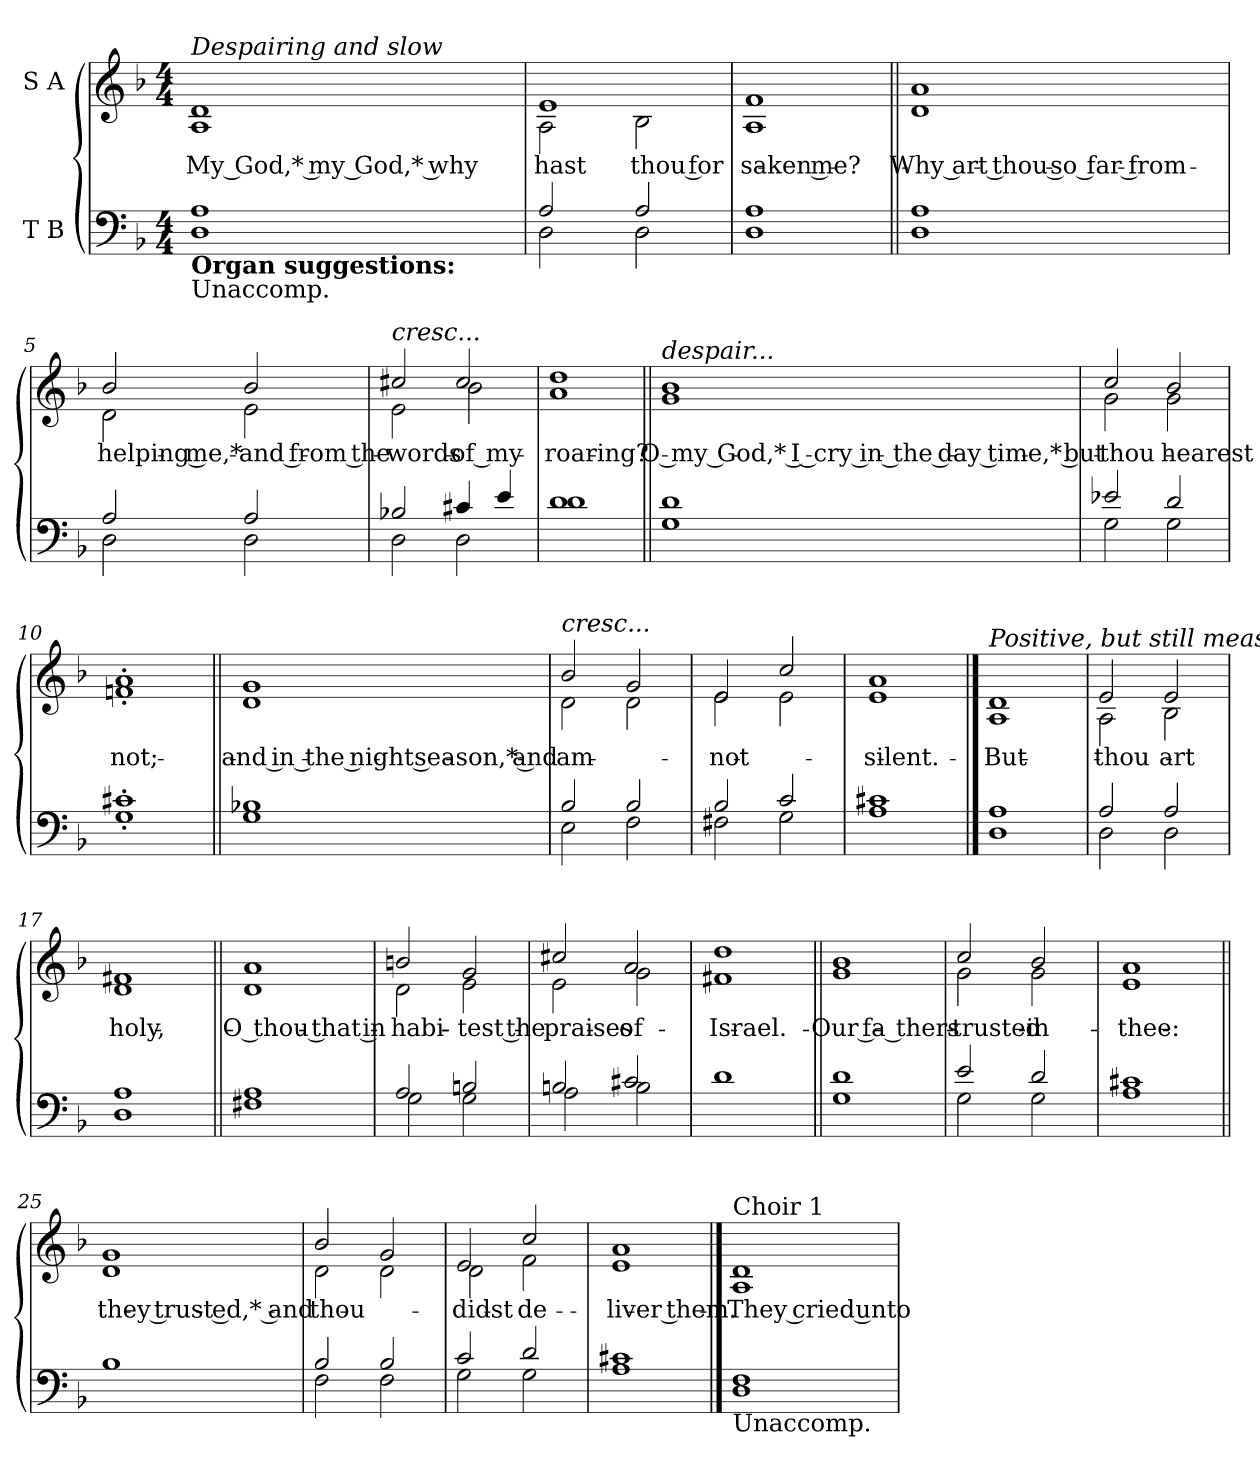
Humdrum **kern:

**kern	**kern	**text
*part2	*part1	*part1
*staff2	*staff1	*staff1
*I"T B	*I"S A	*
*clefF4	*clefG2	*
*k[b-]	*k[b-]	*
*M4/4	*M4/4	*
=1	=1	=1
*^	*^	*
!	!	!LO:TX:a:i:t=Despairing and slow	!	!
!LO:TX:b:B:t=Organ suggestions&colon;	!	!	!	!
!LO:TX:b:t=Unaccomp.	!	!	!	!
!	!	!	!	!LO:LY:b
1A	1D	1d	1A	My God,* my God,* why
=2	=2	=2	=2	=2
!	!	!	!	!LO:LY:b
2A/	2D\	1e	2A\	hast
!	!	!	!	!LO:LY:b
2A/	2D\	.	2B-\	thou for-
=3	=3	=3	=3	=3
!	!	!	!	!LO:LY:b
1A	1D	1f	1A	-saken me?
=4||	=4||	=4||	=4||	=4||
!	!	!	!	!LO:LY:b
1A	1D	1a	1d	Why art thou so far from
!!LO:LB:g=z	!!
=5	=5	=5	=5	=5
!	!	!	!	!LO:LY:b
2A/	2D\	2b-/	2d\	helping me,*
!	!	!	!	!LO:LY:b
2A/	2D\	2b-/	2e\	and from the
=6	=6	=6	=6	=6
!	!	!LO:TX:a:i:t=cresc...	!	!
!	!	!	!	!LO:LY:b
2B-X/	2D\	2cc#X/	2e\	words
!	!	!	!	!LO:LY:b
4c#X/	2D\	2cc#/	2b-i\	of my
4e/	.	.	.	.
=7	=7	=7	=7	=7
!	!	!	!	!LO:LY:b
1d	1d	1dd	1a	roaring?
=8||	=8||	=8||	=8||	=8||
!	!	!LO:TX:a:i:t=despair...	!	!
!	!	!	!	!LO:LY:b
1d	1G	1b-	1g	O my God,* I cry in the day time,* but
=9	=9	=9	=9	=9
!	!	!	!	!LO:LY:b
2e-X/	2G\	2cc/	2g\	thou
!	!	!	!	!LO:LY:b
2d/	2G\	2b-/	2g\	hearest
!!LO:LB:g=z	!!
=10	=10	=10	=10	=10
!	!	!	!	!LO:LY:b
1c#X'	1G'	1a'	1fni'	not;
=11||	=11||	=11||	=11||	=11||
!	!	!	!	!LO:LY:b
1B-X	1G	1g	1d	and in the night season,* and
=12	=12	=12	=12	=12
!	!	!LO:TX:a:i:t=cresc...	!	!
!	!	!	!	!LO:LY:b
2B-/	2E\	2b-/	2d\	am
2B-/	2F\	2g/	2d\	.
=13	=13	=13	=13	=13
!	!	!	!	!LO:LY:b
2B-/	2F#X\	2e/	2e\	not
2c/	2G\	2cc/	2e\	.
=14	=14	=14	=14	=14
!	!	!	!	!LO:LY:b
1c#X	1A	1a	1e	silent.
==15	==15	==15	==15	==15
!	!	!LO:TX:a:i:t=Positive, but still measured	!	!
!	!	!	!	!LO:LY:b
1A	1D	1d	1A	But
=16	=16	=16	=16	=16
!	!	!	!	!LO:LY:b
2A/	2D\	2e/	2A\	thou
!	!	!	!	!LO:LY:b
2A/	2D\	2e/	2B-\	art
=17	=17	=17	=17	=17
!	!	!	!	!LO:LY:b
1A	1D	1f#X	1d	holy,
=18||	=18||	=18||	=18||	=18||
!	!	!	!	!LO:LY:b
1A	1F#X	1a	1d	O thou that in
!!LO:LB:g=z	!!
=19	=19	=19	=19	=19
!	!	!	!	!LO:LY:b
2A/	2G\	2bn/	2d\	-habi-
!	!	!	!	!LO:LY:b
2Bn/	2G\	2g/	2e\	-test the
=20	=20	=20	=20	=20
!	!	!	!	!LO:LY:b
2Bn/	2A\	2cc#X/	2e\	praises
!	!	!	!	!LO:LY:b
2c#X/	2B\	2a/	2g\	of
=21	=21	=21	=21	=21
!	!	!	!	!LO:LY:b
*v	*v	*	*	*
1d	1dd	1f#X	Israel.
=22||	=22||	=22||	=22||
*^	*	*	*
!	!	!	!	!LO:LY:b
1d	1G	1b-i	1g	Our fa thers
=23	=23	=23	=23	=23
!	!	!	!	!LO:LY:b
2e/	2G\	2cc/	2g\	trusted
!	!	!	!	!LO:LY:b
2d/	2G\	2b-/	2g\	in
=24	=24	=24	=24	=24
!	!	!	!	!LO:LY:b
1c#X	1A	1a	1e	thee:
=25||	=25||	=25||	=25||	=25||
!	!	!	!	!LO:LY:b
*v	*v	*	*	*
1B-i	1g	1d	they trust ed,* and
!!LO:PB:g=z	!!
=26	=26	=26	=26
*^	*	*	*
!	!	!	!	!LO:LY:b
2B-/	2F\	2b-/	2d\	thou
2B-/	2F\	2g/	2d\	.
=27	=27	=27	=27	=27
!	!	!	!	!LO:LY:b
2c/	2G\	2e/	2d\	didst
!	!	!	!	!LO:LY:b
2d/	2G\	2cc/	2f\	de-
=28	=28	=28	=28	=28
!	!	!	!	!LO:LY:b
1c#X	1A	1a	1e	-liver them.
==29	==29	==29	==29	==29
!	!	!LO:TX:a:t=Choir 1	!	!
!LO:TX:b:t=Unaccomp.	!	!	!	!
!	!	!	!	!LO:LY:b
1F	1D	1d	1A	They cried unto
*v	*v	*	*	*
*	*v	*v	*
=	=	=
*-	*-	*-
